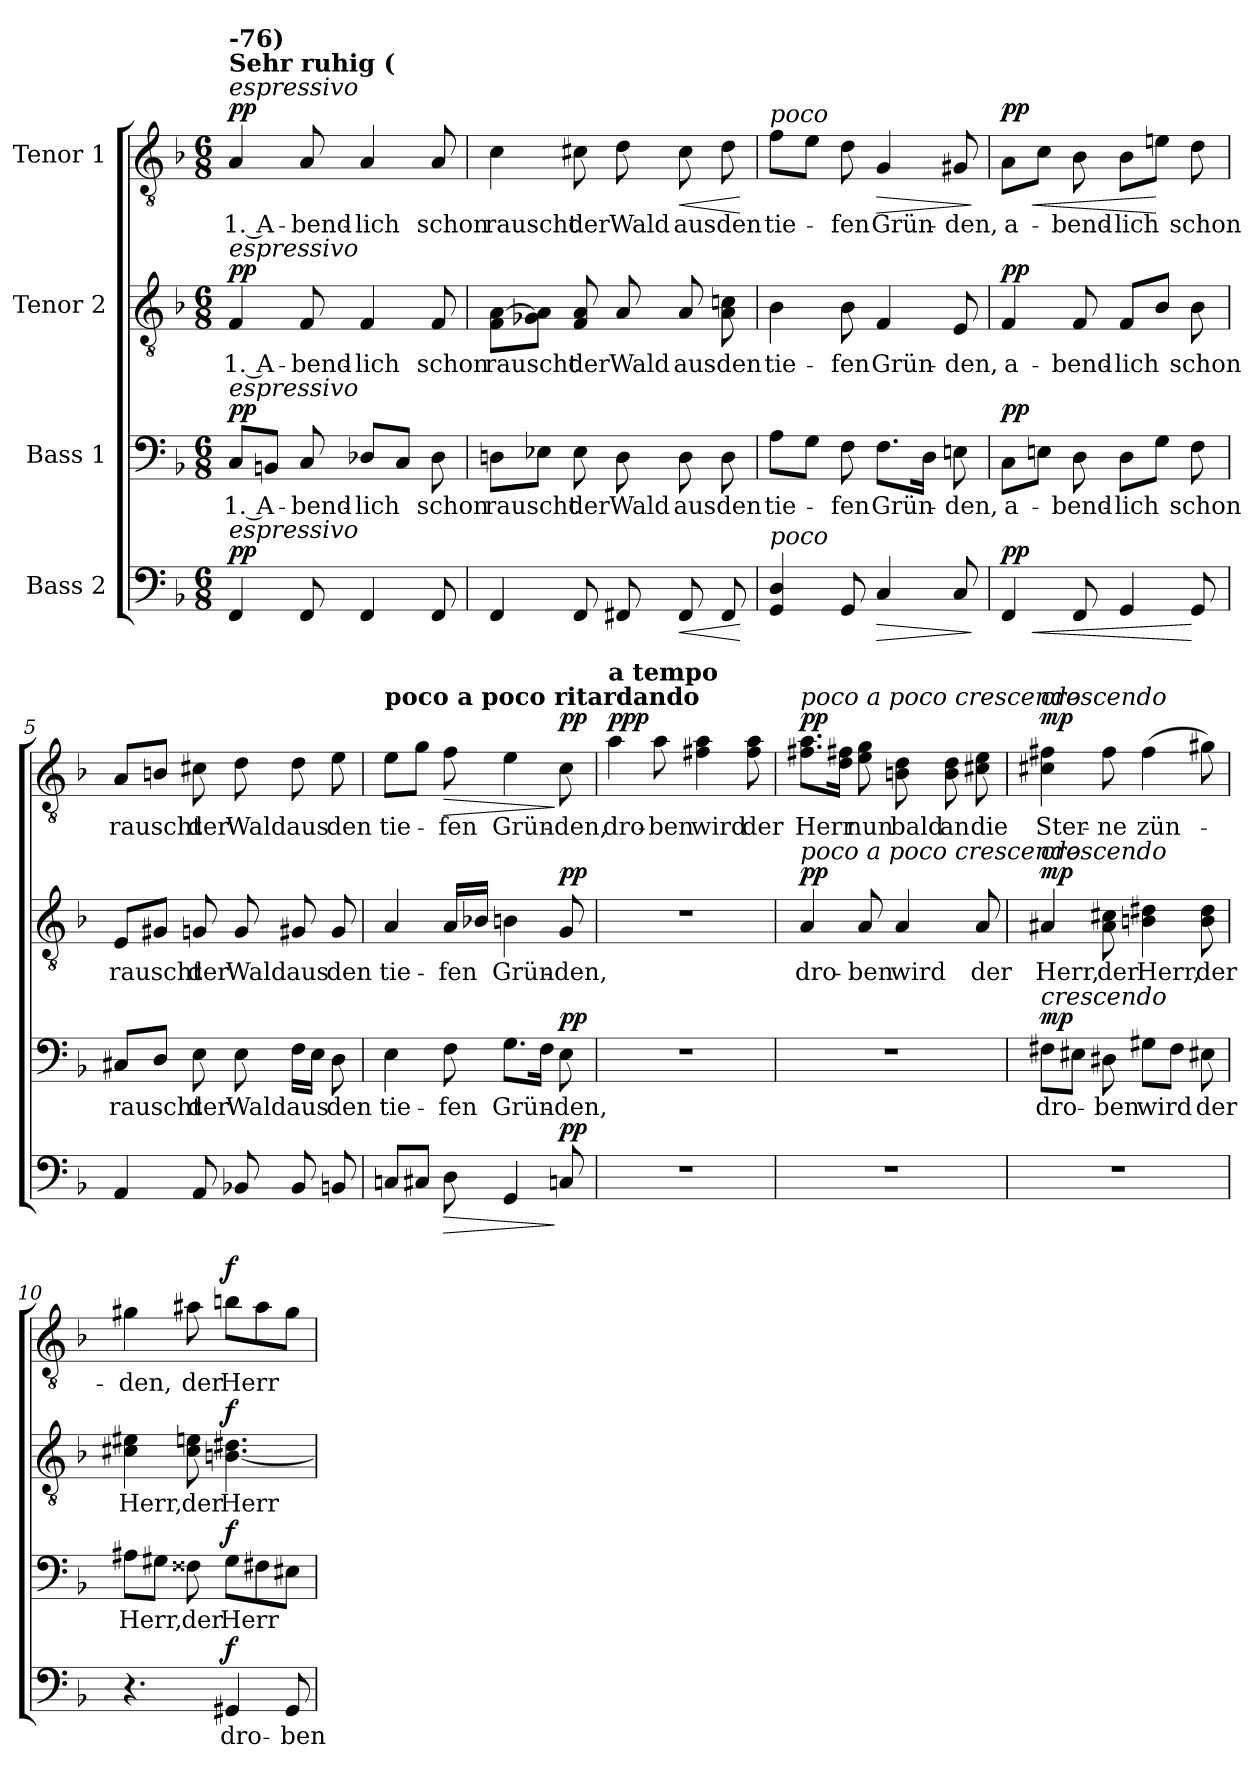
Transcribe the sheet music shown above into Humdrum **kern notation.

**kern	**text	**dynam	**kern	**text	**dynam	**kern	**text	**dynam	**kern	**text	**dynam
*part4	*part4	*part4	*part3	*part3	*part3	*part2	*part2	*part2	*part1	*part1	*part1
*staff4	*staff4	*staff4	*staff3	*staff3	*staff3	*staff2	*staff2	*staff2	*staff1	*staff1	*staff1
*I"Bass 2	*	*	*I"Bass 1	*	*	*I"Tenor 2	*	*	*I"Tenor 1	*	*
*clefF4	*	*	*clefF4	*	*	*clefGv2	*	*	*clefGv2	*	*
*k[b-]	*	*	*k[b-]	*	*	*k[b-]	*	*	*k[b-]	*	*
*M6/8	*	*	*M6/8	*	*	*M6/8	*	*	*M6/8	*	*
*MM52	*	*	*MM52	*	*	*MM52	*	*	*MM52	*	*
=1	=1	=1	=1	=1	=1	=1	=1	=1	=1	=1	=1
!	!	!	!	!	!	!	!	!	!LO:TX:a:i:t=espressivo	!	!
!	!	!	!	!	!	!	!	!	!LO:TX:a:B:t=Sehr ruhig  (	!	!
!	!	!	!	!	!	!	!	!	!LO:TX:a:B:t=-76)	!	!
!	!	!	!	!	!	!LO:TX:a:i:t=espressivo	!	!	!	!	!
!	!	!	!LO:TX:a:i:t=espressivo	!	!	!	!	!	!	!	!
!LO:TX:a:i:t=espressivo	!	!	!	!	!	!	!	!	!	!	!
!	!	!LO:DY:a	!	!LO:LY:b	!LO:DY:a	!	!LO:LY:b	!LO:DY:a	!	!LO:LY:b	!LO:DY:a
4FF/	.	pp	8C/L	1. A-	pp	4F/	1. A-	pp	4A/	1. A-	pp
.	.	.	8BBn/J	.	.	.	.	.	.	.	.
!	!	!	!	!LO:LY:b	!	!	!LO:LY:b	!	!	!LO:LY:b	!
8FF/	.	.	8C/	-bend-	.	8F/	-bend-	.	8A/	-bend-	.
!	!	!	!	!LO:LY:b	!	!	!LO:LY:b	!	!	!LO:LY:b	!
4FF/	.	.	8D-X/L	-lich	.	4F/	-lich	.	4A/	-lich	.
.	.	.	8C/J	.	.	.	.	.	.	.	.
!	!	!	!	!LO:LY:b	!	!	!LO:LY:b	!	!	!LO:LY:b	!
8FF/	.	.	8D-\	schon	.	8F/	schon	.	8A/	schon	.
=2	=2	=2	=2	=2	=2	=2	=2	=2	=2	=2	=2
!	!	!	!	!LO:LY:b	!	!	!LO:LY:b	!	!	!LO:LY:b	!
4FF/	.	.	8Dn\L	rauscht	.	8F\ [8A\L	rauscht	.	4c\	rauscht	.
.	.	.	8E-X\J	.	.	8G-X\ 8A\]J	.	.	.	.	.
!	!	!	!	!LO:LY:b	!	!	!LO:LY:b	!	!	!LO:LY:b	!
8FF/	.	.	8E-\	der	.	8F/ 8A/	der	.	8c#X\	der	.
!	!	!	!	!LO:LY:b	!	!	!LO:LY:b	!	!	!LO:LY:b	!
8FF#X/	.	.	8D\	Wald	.	8A/	Wald	.	8d\	Wald	.
!	!	!LO:HP:b	!	!LO:LY:b	!	!	!LO:LY:b	!	!	!LO:LY:b	!LO:HP:b
8FF#/	.	<	8D\	aus	.	8A/	aus	.	8c#\	aus	<
!	!	!	!	!LO:LY:b	!	!	!LO:LY:b	!	!	!LO:LY:b	!
8FF#/	.	.	8D\	den	.	8A\ 8cn\	den	.	8d\	den	.
.	.	[	.	.	.	.	.	.	.	.	[
=3	=3	=3	=3	=3	=3	=3	=3	=3	=3	=3	=3
!	!	!	!	!	!	!	!	!	!LO:TX:a:i:t=poco	!	!
!LO:TX:a:i:t=poco	!	!	!	!	!	!	!	!	!	!	!
!	!	!	!	!LO:LY:b	!	!	!LO:LY:b	!	!	!LO:LY:b	!
4GG/ 4D/	.	.	8A\L	tie-	.	4B-\	tie-	.	8f\L	tie-	.
.	.	.	8G\J	.	.	.	.	.	8e\J	.	.
!	!	!	!	!LO:LY:b	!	!	!LO:LY:b	!	!	!LO:LY:b	!
8GG/	.	.	8F\	-fen	.	8B-\	-fen	.	8d\	-fen	.
!	!	!LO:HP:b	!	!LO:LY:b	!	!	!LO:LY:b	!	!	!LO:LY:b	!LO:HP:b
4C/	.	>	8.F\L	Grün-	.	4F/	Grün-	.	4G/	Grün-	>
.	.	.	16D\Jk	.	.	.	.	.	.	.	.
!	!	!	!	!LO:LY:b	!	!	!LO:LY:b	!	!	!LO:LY:b	!
8C/	.	.	8En\	-den,	.	8E/	-den,	.	8G#X/	-den,	.
.	.	]	.	.	.	.	.	.	.	.	]
!!LO:LB:g=z
=4	=4	=4	=4	=4	=4	=4	=4	=4	=4	=4	=4
!	!	!LO:HP:b	!	!LO:LY:b	!	!	!LO:LY:b	!	!	!LO:LY:b	!LO:HP:b
!	!	!LO:DY:n=1:a	!	!	!LO:DY:a	!	!	!LO:DY:a	!	!	!LO:DY:n=1:a
4FF/	.	< pp	8C\L	a-	pp	4F/	a-	pp	8A\L	a-	< pp
.	.	.	8En\J	.	.	.	.	.	8c\J	.	.
!	!	!	!	!LO:LY:b	!	!	!LO:LY:b	!	!	!LO:LY:b	!
8FF/	.	.	8D\	-bend-	.	8F/	-bend-	.	8B-\	-bend-	.
!	!	!	!	!LO:LY:b	!	!	!LO:LY:b	!	!	!LO:LY:b	!
4GG/	.	.	8D\L	-lich	.	8F/L	-lich	.	8B-\L	-lich	.
.	.	.	8G\J	.	.	8B-/J	.	.	8en\J	.	[
!	!	!	!	!LO:LY:b	!	!	!LO:LY:b	!	!	!LO:LY:b	!
8GG/	.	[	8F\	schon	.	8B-\	schon	.	8d\	schon	.
=5	=5	=5	=5	=5	=5	=5	=5	=5	=5	=5	=5
!	!	!	!	!LO:LY:b	!	!	!LO:LY:b	!	!	!LO:LY:b	!
4AA/	.	.	8C#X/L	rauscht	.	8E/L	rauscht	.	8A/L	rauscht	.
.	.	.	8D/J	.	.	8G#X/J	.	.	8Bn/J	.	.
!	!	!	!	!LO:LY:b	!	!	!LO:LY:b	!	!	!LO:LY:b	!
8AA/	.	.	8E\	der	.	8Gn/	der	.	8c#X\	der	.
!	!	!	!	!LO:LY:b	!	!	!LO:LY:b	!	!	!LO:LY:b	!
8BB-X/	.	.	8E\	Wald	.	8G/	Wald	.	8d\	Wald	.
!	!	!	!	!LO:LY:b	!	!	!LO:LY:b	!	!	!LO:LY:b	!
8BB-/	.	.	16F\LL	aus	.	8G#X/	aus	.	8d\	aus	.
.	.	.	16E\JJ	.	.	.	.	.	.	.	.
!	!	!	!	!LO:LY:b	!	!	!LO:LY:b	!	!	!LO:LY:b	!
8BBn/	.	.	8D\	den	.	8G#/	den	.	8e\	den	.
=6	=6	=6	=6	=6	=6	=6	=6	=6	=6	=6	=6
!	!	!	!	!	!	!	!	!	!LO:TX:a:B:t=poco a poco ritardando	!	!
!	!	!	!	!LO:LY:b	!	!	!LO:LY:b	!	!	!LO:LY:b	!
8Cn/L	.	.	4E\	tie-	.	4A/	tie-	.	8e\L	tie-	.
8C#X/J	.	.	.	.	.	.	.	.	8g\J	.	.
!	!	!LO:HP:b	!	!LO:LY:b	!	!	!LO:LY:b	!	!	!LO:LY:b	!LO:HP:b
8D\	.	>	8F\	fen	.	16A/LL	-fen	.	8f\	-fen	>
.	.	.	.	.	.	16B-X/JJ	.	.	.	.	.
!	!	!	!	!LO:LY:b	!	!	!LO:LY:b	!	!	!LO:LY:b	!
4GG/	.	.	8.G\L	Grün-	.	4Bn\	Grün-	.	4e\	Grün-	.
.	.	.	16F\Jk	.	.	.	.	.	.	.	.
!	!	!LO:DY:n=1:a	!	!LO:LY:b	!LO:DY:a	!	!LO:LY:b	!LO:DY:a	!	!LO:LY:b	!LO:DY:n=1:a
8Cn/	.	] pp	8E\	-den,	pp	8G/	-den,	pp	8c\	-den,	] pp
!!LO:LB:g=z
=7	=7	=7	=7	=7	=7	=7	=7	=7	=7	=7	=7
!	!	!	!	!	!	!	!	!	!LO:TX:a:B:t=a tempo	!	!
!	!	!	!	!	!	!	!	!	!	!LO:LY:b	!LO:DY:a
2.r	.	.	2.r	.	.	2.r	.	.	4a\	dro-	ppp
!	!	!	!	!	!	!	!	!	!	!LO:LY:b	!
.	.	.	.	.	.	.	.	.	8a\	-ben	.
!	!	!	!	!	!	!	!	!	!	!LO:LY:b	!
.	.	.	.	.	.	.	.	.	4f#X\ 4a\	wird	.
!	!	!	!	!	!	!	!	!	!	!LO:LY:b	!
.	.	.	.	.	.	.	.	.	8f#\ 8a\	der	.
=8	=8	=8	=8	=8	=8	=8	=8	=8	=8	=8	=8
!	!	!	!	!	!	!	!	!	!LO:TX:a:i:t=poco a poco crescendo	!	!
!	!	!	!	!	!	!LO:TX:a:i:t=poco a poco crescendo	!	!	!	!	!
!	!	!	!	!	!	!	!LO:LY:b	!LO:DY:a	!	!LO:LY:b	!LO:DY:a
2.r	.	.	2.r	.	.	4A/	dro-	pp	8.f#X\ 8.a\L	Herr	pp
.	.	.	.	.	.	.	.	.	16d\ 16f#X\Jk	.	.
!	!	!	!	!	!	!	!LO:LY:b	!	!	!LO:LY:b	!
.	.	.	.	.	.	8A/	-ben	.	8e\ 8g\	nun	.
!	!	!	!	!	!	!	!LO:LY:b	!	!	!LO:LY:b	!
.	.	.	.	.	.	4A/	wird	.	8Bn\ 8d\	bald	.
!	!	!	!	!	!	!	!	!	!	!LO:LY:b	!
.	.	.	.	.	.	.	.	.	8B\ 8d\	an	.
!	!	!	!	!	!	!	!LO:LY:b	!	!	!LO:LY:b	!
.	.	.	.	.	.	8A/	der	.	8c#X\ 8e\	die	.
=9	=9	=9	=9	=9	=9	=9	=9	=9	=9	=9	=9
!	!	!	!	!	!	!	!	!	!LO:TX:a:i:t=crescendo	!	!
!	!	!	!	!	!	!LO:TX:a:i:t=crescendo	!	!	!	!	!
!	!	!	!LO:TX:a:i:t=crescendo	!	!	!	!	!	!	!	!
!	!	!	!	!LO:LY:b	!LO:DY:a	!	!LO:LY:b	!LO:DY:a	!	!LO:LY:b	!LO:DY:a
2.r	.	.	8F#X\L	dro-	mp	4A#X/	Herr,	mp	4c#X\ 4f#X\	Ster-	mp
.	.	.	8E#X\J	.	.	.	.	.	.	.	.
!	!	!	!	!LO:LY:b	!	!	!LO:LY:b	!	!	!LO:LY:b	!
.	.	.	8D#X\	-ben	.	8A#\ 8c#X\	der	.	8f#\	-ne	.
!	!	!	!	!LO:LY:b	!	!	!LO:LY:b	!	!	!LO:LY:b	!
.	.	.	8G#X\L	wird	.	4Bn\ 4d#X\	Herr,	.	(4f#\	zün-	.
.	.	.	8F#\J	.	.	.	.	.	.	.	.
!	!	!	!	!LO:LY:b	!	!	!LO:LY:b	!	!	!	!
.	.	.	8E#X\	der	.	8B\ 8d#\	der	.	8g#X\)	.	.
!!LO:PB:g=z
=10	=10	=10	=10	=10	=10	=10	=10	=10	=10	=10	=10
!	!	!	!	!LO:LY:b	!	!	!LO:LY:b	!	!	!LO:LY:b	!
4.r	.	.	8A#X\L	Herr,	.	4c#X\ 4e#X\	Herr,	.	4g#X\	-den,	.
.	.	.	8G#X\J	.	.	.	.	.	.	.	.
!	!	!	!	!LO:LY:b	!	!	!LO:LY:b	!	!	!LO:LY:b	!
.	.	.	8F##X\	der	.	8c#\ 8en\	der	.	8a#X\	der	.
!	!LO:LY:b	!LO:DY:a	!	!LO:LY:b	!LO:DY:a	!	!LO:LY:b	!LO:DY:a	!	!LO:LY:b	!LO:DY:a
4GG#X/	dro-	f	8G#\L	Herr	f	[4.Bn\ 4.d#X\	Herr	f	8bn\L	Herr	f
.	.	.	8F#X\	.	.	.	.	.	8a#\	.	.
!	!LO:LY:b	!	!	!	!	!	!	!	!	!	!
8GG#/	-ben	.	8E#X\J	.	.	.	.	.	8g#\J	.	.
=	=	=	=	=	=	=	=	=	=	=	=
*-	*-	*-	*-	*-	*-	*-	*-	*-	*-	*-	*-
